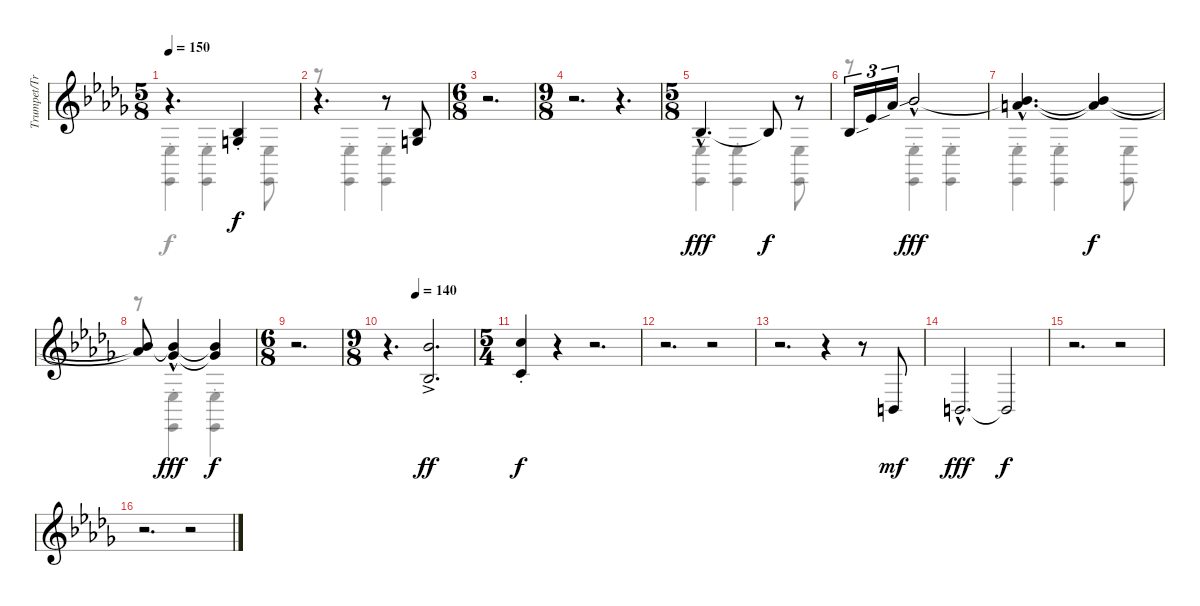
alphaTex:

\track ("Trumpet/Trombone/Tuba" "Trumpet/Tr") {instrument brasssection}
\staff {score}
\tuning (D4 A3 F3 C3 G2 D2) {hide}
\voice
\ts (5 8)
\tempo 150
\clef g2
\ks bbminor
r.4{d dy f} (1.2{st} 2.3{st}).4 |
r.4{d} r.8 (1.2 2.3).8 |
\ts (6 8)
r.2{d} |
\ts (9 8)
r.2{d} r.4{d} |
\ts (5 8)
5.3{hac}.4{d dy fff} 5.3{t}.8{dy f} r.8 |
5.3{sou}.16{tu (3 2)} 6.2{sou}.16{tu (3 2)} 6.1{sou}.16{tu (3 2)} 8.1{hac}.2{dy fff} |
(8.1{t} 12.2{hac}).4{d} (8.1{t} 12.2{t}).4{dy f} |
(8.1{t} 12.2{t}).8 (8.1{t} 9.2{hac}).4{dy fff} (8.1{t} 9.2{t}).4{dy f} |
\ts (6 8)
r.2{d} |
\ts (9 8)
\tempo (140 0.3333333333333333)
r.4{d volume 5} (8.1{ac} 5.3{ac}).2{d dy ff volume 16} |
\ts (5 4)
(10.1{st} 7.3{st}).4{dy f} r.4 r.2{d} |
r.2{d} r.2 |
r.2{d} r.4 r.8 4.5.8{dy mf} |
4.5{hac}.2{d dy fff volume 6} 4.5{t}.2{dy f volume 0} |
r.2{d} r.2 |
r.2{d} r.2
\voice
\clef g2
\ottava regular
\simile none
\ks bbminor
(3.4{st} 1.6{st}).4{dy f} (3.4{st} 1.6{st}).4 (3.4 1.6).8 |
r.8 (3.4{st} 1.6{st}).4 (3.4{st} 1.6{st}).4 |
|
|
(3.4{st} 1.6{st}).4 (3.4{st} 1.6{st}).4 (3.4 1.6).8 |
r.8 (3.4{st} 1.6{st}).4 (3.4{st} 1.6{st}).4 |
(3.4{st} 1.6{st}).4 (3.4{st} 1.6{st}).4 (3.4 1.6).8 |
r.8 (3.4{st} 1.6{st}).4 (3.4{st} 1.6{st}).4 |
|
|
|
|
|
|
|
